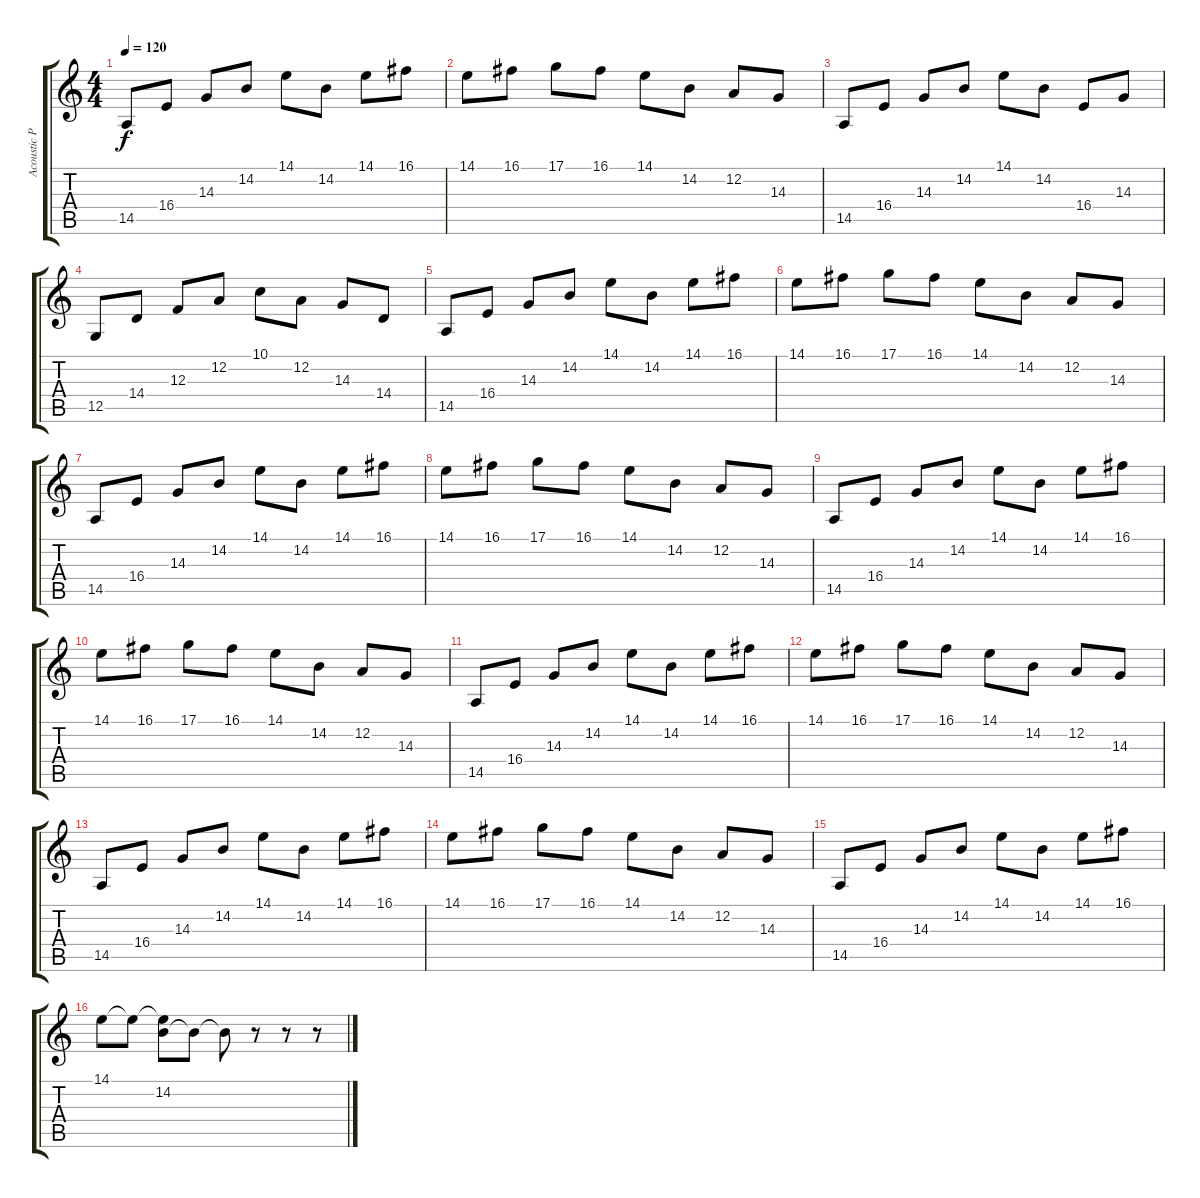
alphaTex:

\track ("Acoustic Piano" "Acoustic P") {instrument acousticgrandpiano}
\staff {score tabs}
\tuning (D4 A3 F3 C3 G2 C2) {hide}
\ts (4 4)
\tempo 120
\clef g2
\ks c
14.5.8{dy f instrument acousticgrandpiano} 16.4.8 14.3.8 14.2.8 14.1.8 14.2.8 14.1.8 16.1.8 |
14.1.8 16.1.8 17.1.8 16.1.8 14.1.8 14.2.8 12.2.8 14.3.8 |
14.5.8 16.4.8 14.3.8 14.2.8 14.1.8 14.2.8 16.4.8 14.3.8 |
12.5.8 14.4.8 12.3.8 12.2.8 10.1.8 12.2.8 14.3.8 14.4.8 |
14.5.8 16.4.8 14.3.8 14.2.8 14.1.8 14.2.8 14.1.8 16.1.8 |
14.1.8 16.1.8 17.1.8 16.1.8 14.1.8 14.2.8 12.2.8 14.3.8 |
14.5.8 16.4.8 14.3.8 14.2.8 14.1.8 14.2.8 14.1.8 16.1.8 |
14.1.8 16.1.8 17.1.8 16.1.8 14.1.8 14.2.8 12.2.8 14.3.8 |
14.5.8 16.4.8 14.3.8 14.2.8 14.1.8 14.2.8 14.1.8 16.1.8 |
14.1.8 16.1.8 17.1.8 16.1.8 14.1.8 14.2.8 12.2.8 14.3.8 |
14.5.8 16.4.8 14.3.8 14.2.8 14.1.8 14.2.8 14.1.8 16.1.8 |
14.1.8 16.1.8 17.1.8 16.1.8 14.1.8 14.2.8 12.2.8 14.3.8 |
14.5.8 16.4.8 14.3.8 14.2.8 14.1.8 14.2.8 14.1.8 16.1.8 |
14.1.8 16.1.8 17.1.8 16.1.8 14.1.8 14.2.8 12.2.8 14.3.8 |
14.5.8 16.4.8 14.3.8 14.2.8 14.1.8 14.2.8 14.1.8 16.1.8 |
14.1.8 14.1{t}.8 (14.1{t} 14.2).8 14.2{t}.8 14.2{t}.8 r.8 r.8 r.8
